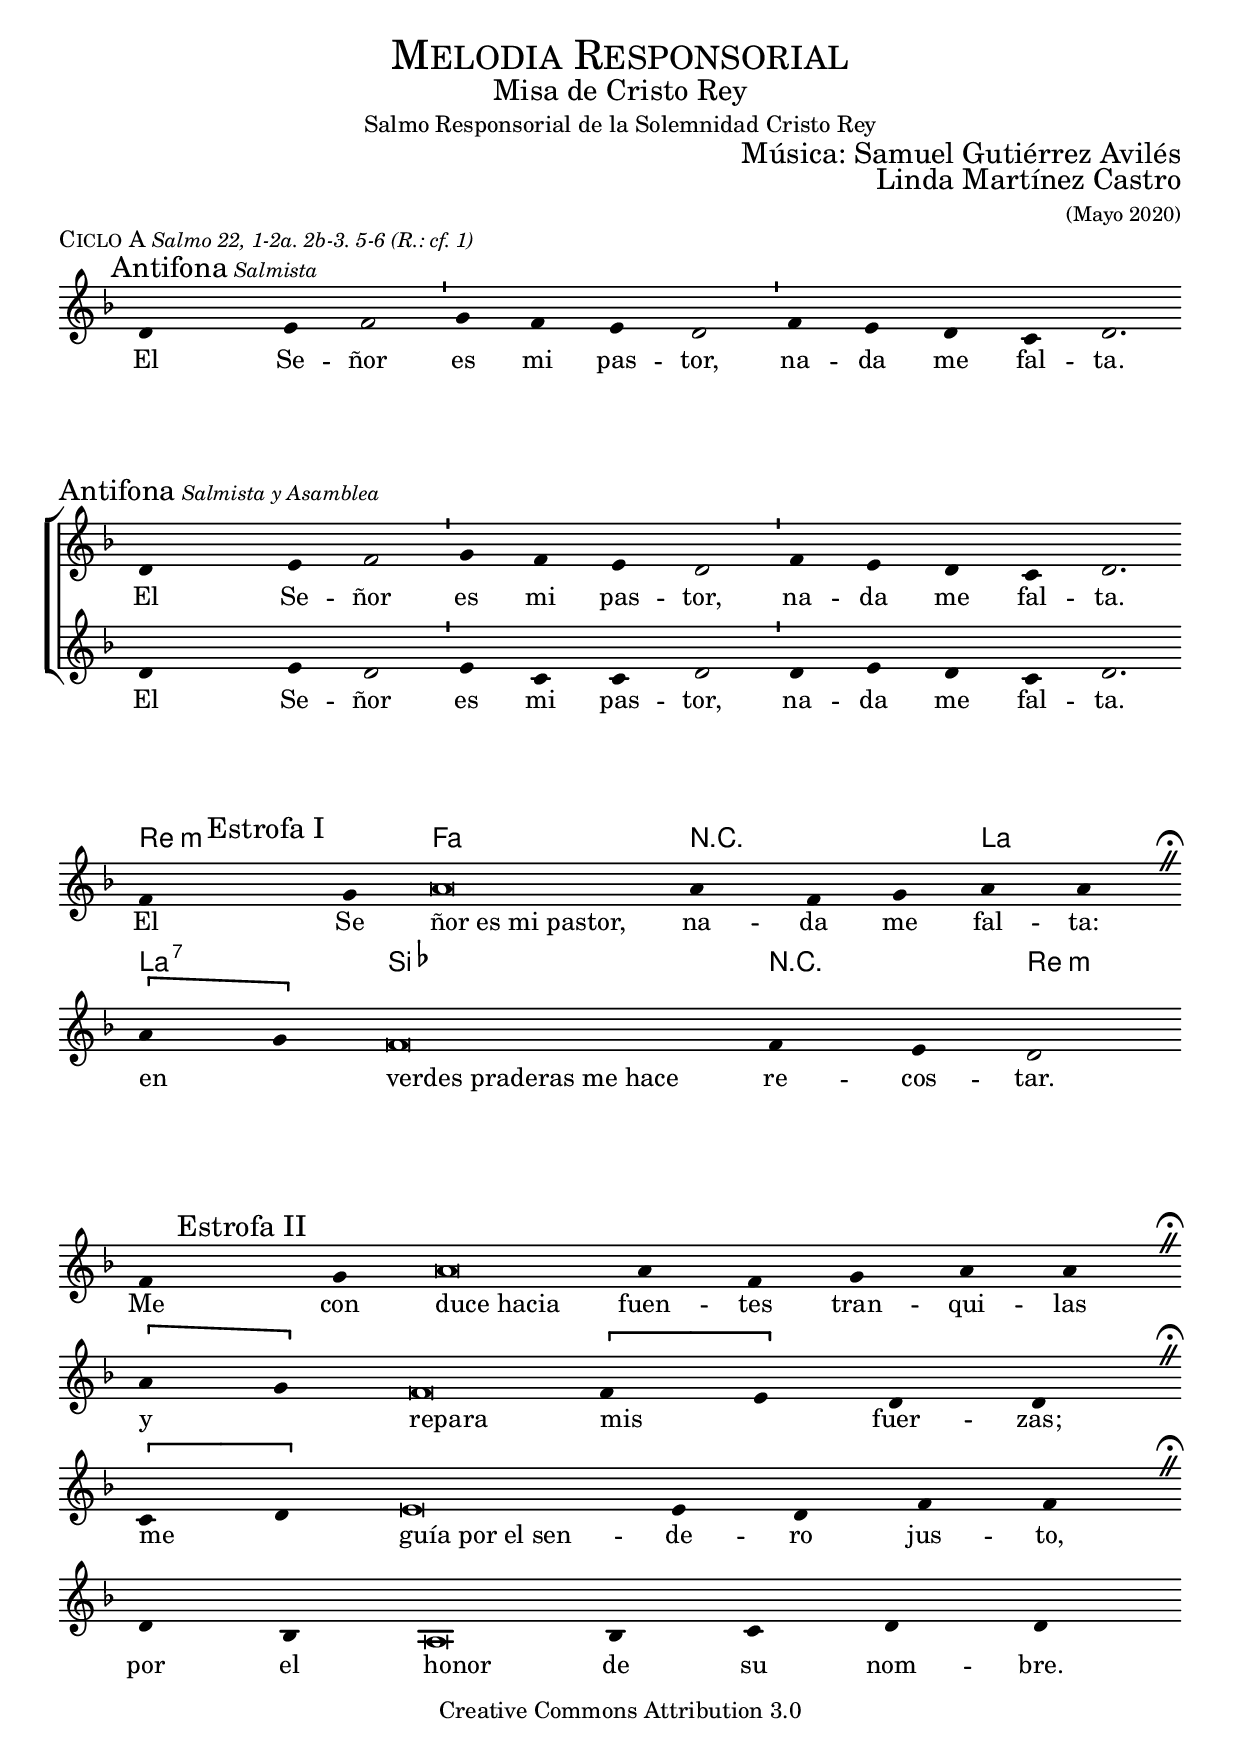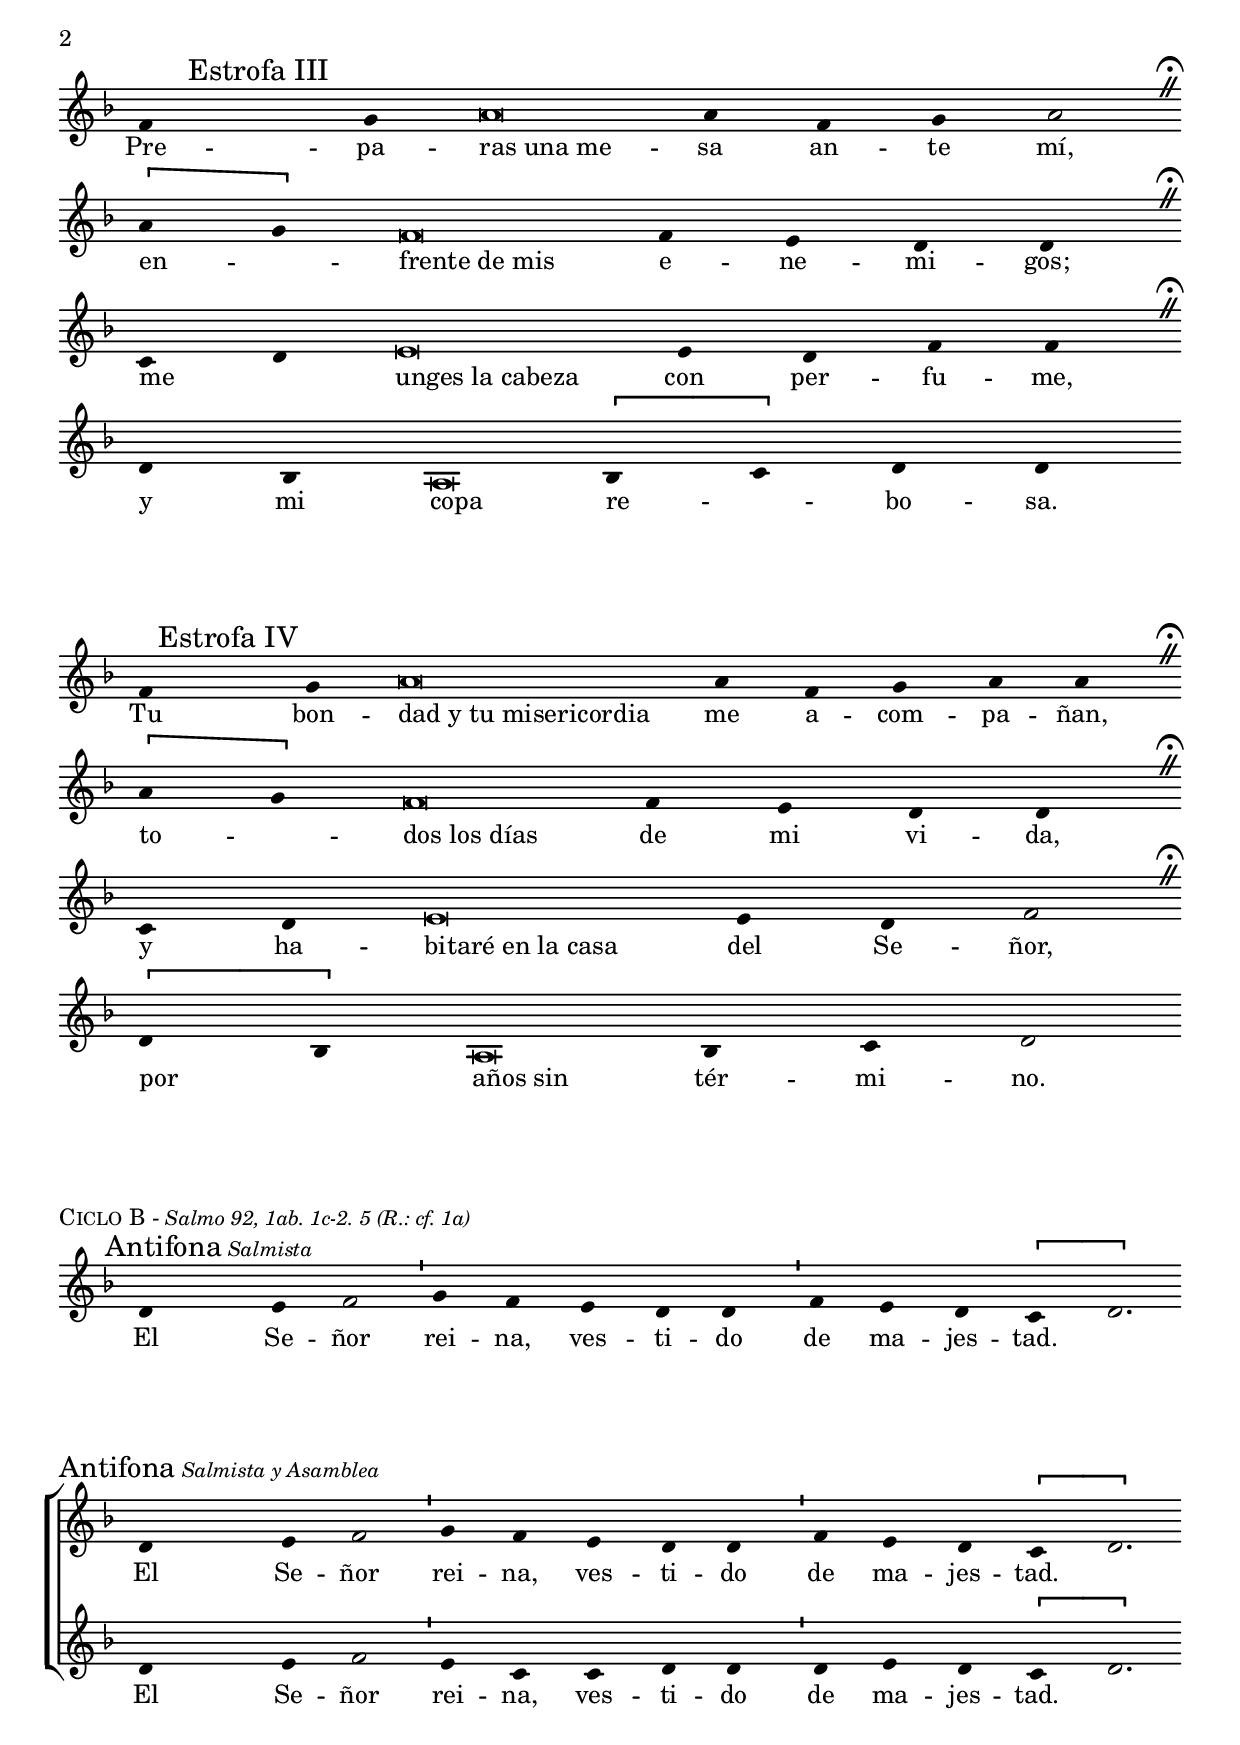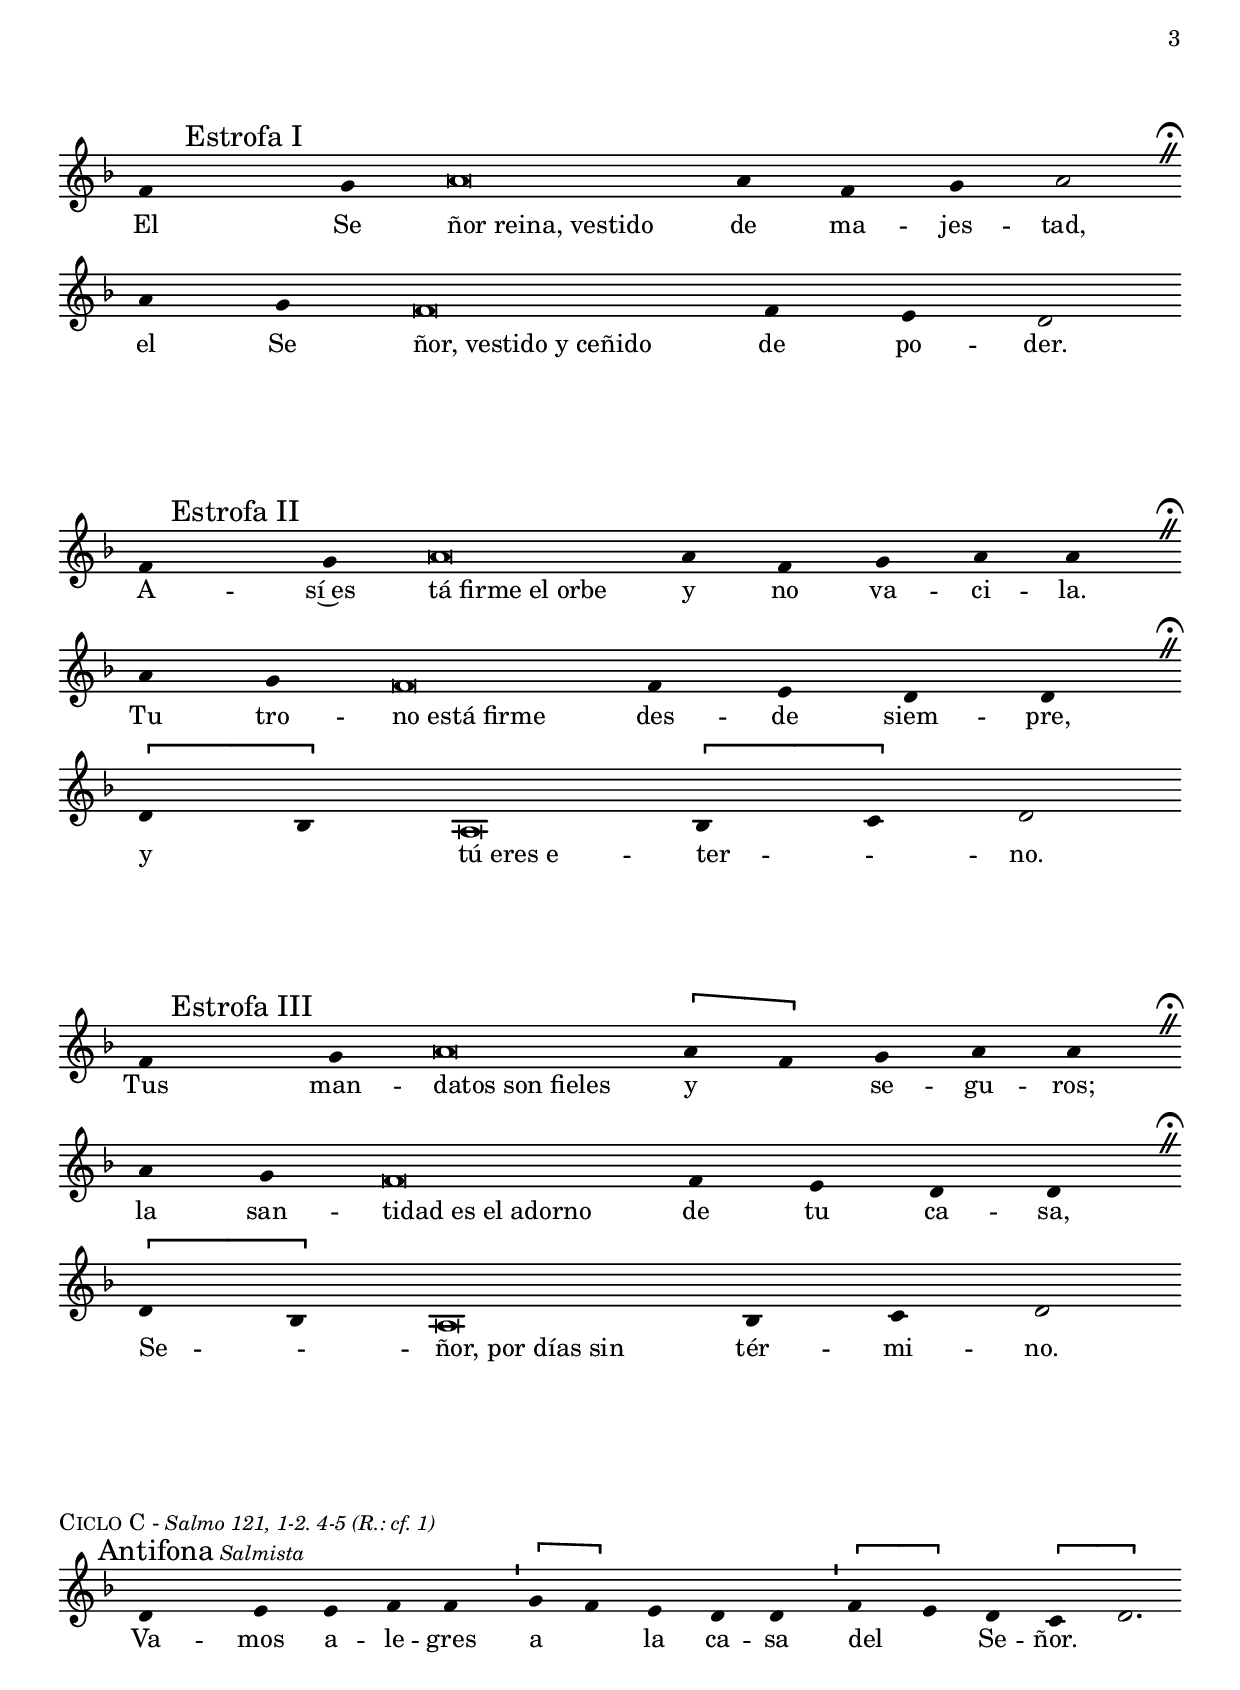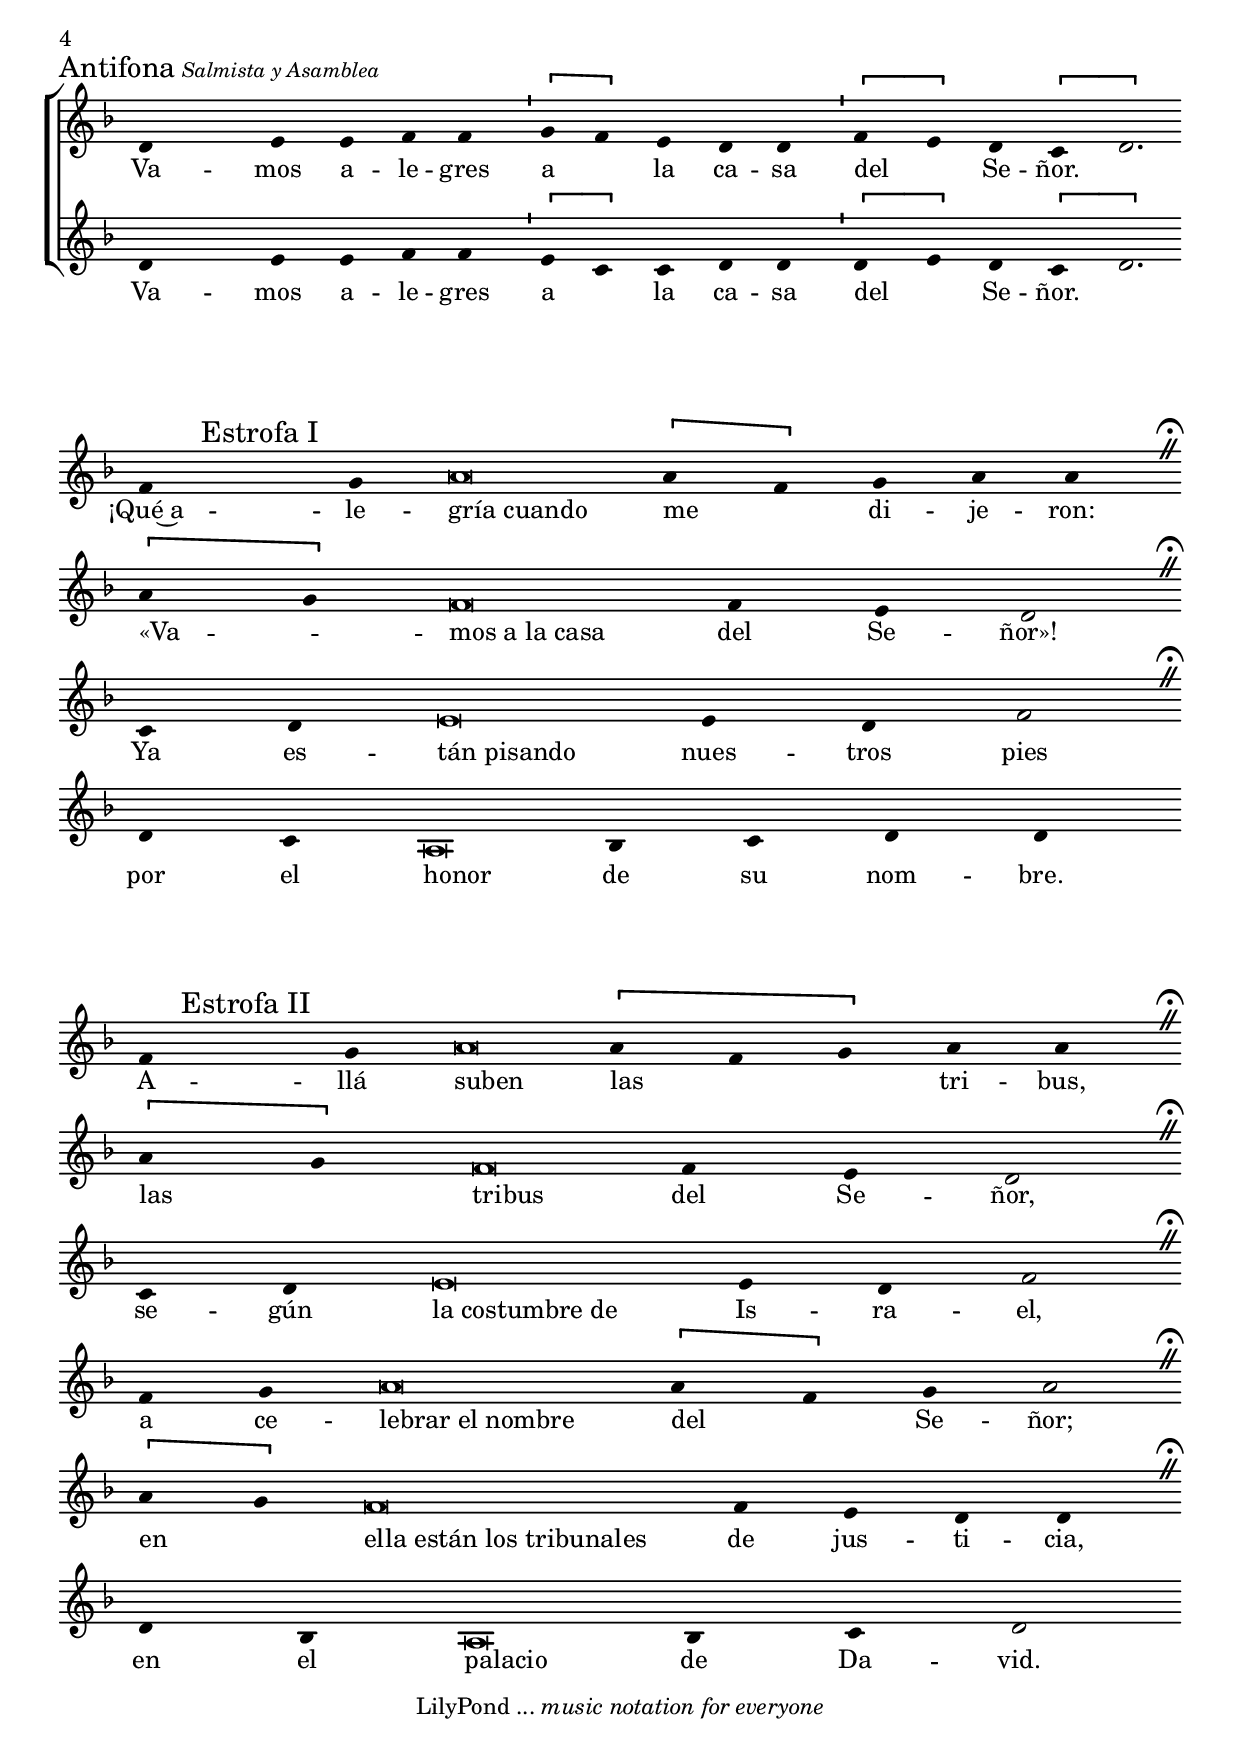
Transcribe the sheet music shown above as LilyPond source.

% ****************************************************************
%	Melodia Responsorial - Melodia inspirada en las composiciones de Pbro Lucien Deiss
%	by serach.sam@
% ****************************************************************
\language "espanol"
\version "2.19.82"

% --- includes
\include "gregorian.ly"

%#(set-global-staff-size 19)


% --- Cabecera
\markup { \fill-line { \center-column { \fontsize #5 \smallCaps "Melodia Responsorial" \fontsize #2 "Misa de Cristo Rey" "Salmo Responsorial de la Solemnidad Cristo Rey"} } }
\markup { \fill-line { " " \right-column { \fontsize #2 "Música: Samuel Gutiérrez Avilés" } } }
\markup { \fill-line { " " \right-column { \fontsize #2 "Linda Martínez Castro" \small "(Mayo 2020)" } } }
\header {
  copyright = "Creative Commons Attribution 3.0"
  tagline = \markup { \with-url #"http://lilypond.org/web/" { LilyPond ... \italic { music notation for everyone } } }
  breakbefore = ##t
}

% --- Ciclo B
% --- acordes
harmony_stanza = \new ChordNames {
  \chordmode {
    \italianChords
    re4:m do4 re2:m do2 re2:m sib,2 do4 re2.:m
  }
}

% --- Antifona
\score {
  <<
    %\harmony_stanza
    \new Staff <<
      %\set Staff.midiInstrument = "clarinet"
      \new Voice = "melody" \relative do' {
        \set Score.timing = ##f
        %\tempo "Adagio" 4 = 70
        \time 4/4
        \key re \minor

        re4 \mark \markup{ "Antifona" \small \italic "Salmista"} mi fa2  \divisioMinima
        sol4 fa8 mi re2 \divisioMinima
        fa4 mi8 re do4 re2. \finalis \break 
        s32
      }
      \new Lyrics \lyricsto "melody" {
        El Se -- ñor es mi pas -- tor, na -- da me fal -- ta.
      }
    >>
  >>
  \header {
    piece = \markup { \smallCaps "Ciclo A" \italic \small "Salmo 22, 1-2a. 2b-3. 5-6 (R.: cf. 1)"}
  }
  \midi {}
  \layout {
    ragged-right = ##f
    \context {
      \Staff
      \remove "Time_signature_engraver"
      \remove "Bar_engraver"
      \hide Stem
      \RemoveEmptyStaves
      \hide TupletNumber
    }
    \context {
      \Score
      barAlways = ##t
    }
  }
}

% --- Antifona Repeticion
\score {
  \new StaffGroup = "Antifona" <<
    %\harmony_stanza
    \new Staff <<
      %\set Staff.midiInstrument = "clarinet"
      \new Voice = "melody" \relative do' {
        \set Score.timing = ##f
        %\tempo "Adagio" 4 = 70
        \time 4/4
        \key re \minor
        
        re4 \mark \markup{ "Antifona" \small \italic "Salmista y Asamblea"} mi fa2 \divisioMinima
        sol4 fa8 mi re2 \divisioMinima
        fa4 mi8 re do4 re2. \finalis \break 
        s32
      }
      \new Lyrics \lyricsto "melody" {
        El Se -- ñor es mi pas -- tor, na -- da me fal -- ta.
      }
    >>
    \new Staff <<
      %\set Staff.midiInstrument = "oboe"
      \new Voice = "contramelody" \relative do' {
        \set Score.timing = ##f
        %\tempo "Adagio" 4 = 70
        \time 4/4
        \key re \minor
        
        re4 mi re2   \divisioMinima
        mi4 do8 do re2 \divisioMinima
        re4 mi8 re do4 re2. \finalis \break 
        s32
      }
      \new Lyrics \lyricsto "contramelody" {
        El Se -- ñor es mi pas -- tor, na -- da me fal -- ta.
      }
    >>
  >>
  \midi {}
  \layout {
    ragged-right = ##f
    \context {
      \Staff
      \remove "Time_signature_engraver"
      \remove "Bar_engraver"
      \hide Stem
      \RemoveEmptyStaves
      \hide TupletNumber
    }
    \context {
      \Score
      barAlways = ##t
    }
  }
}

% Estrofa I
harmony_stanza_antifona = \new ChordNames {
  \chordmode {
    \italianChords
    re4:m fa \breve R4 la2
    la4:7 sib\breve R4 re2:m
  }
}

\score {
  <<
    \harmony_stanza_antifona
    \new Staff <<
      %\set Staff.midiInstrument = "oboe"
      \new Voice = "melody" \relative do' {
        \set Score.timing = ##f
        %\tempo "Adagio" 4 = 70
        \time 4/4
        \key re \minor
        
        \override TupletBracket.bracket-visibility = ##f
        fa8 \mark \markup{ "Estrofa I" } sol la \breve \tuplet 3/2 {la8 fa sol} la4 la \divisioMaxima \break
        \[la8 sol\] fa \breve fa8 mi re2 \finalis \break
        s32
      }
      \new Lyrics \lyricsto "melody" {
        El Se 
        \once \override LyricText.self-alignment-X = #-1
        "ñor es mi pastor," na -- da me fal -- ta:
        en _
        \once \override LyricText.self-alignment-X = #-1
        "verdes praderas me hace" re -- cos -- tar.
      }
    >>
  >>
  \midi {}
  \layout {
    ragged-right = ##f
    \context {
      \Staff
      \remove "Time_signature_engraver"
      \remove "Bar_engraver"
      \hide Stem
      \RemoveEmptyStaves
      \hide TupletNumber
    }
    \context {
      \Score
      barAlways = ##t
    }
  }
}

% Estrofa II
harmony_stanza_estrofa = \new ChordNames {
  \chordmode {
    \italianChords
    re4:m fa \breve R4 la2
    la4:7 sib \breve R4 re2:m
    la4:m do \breve R4 sib2
    R4 fa \breve sol4:m do4 re2:m
  }
}

\score {
  <<
    %\harmony_stanza_estrofa
    \new Staff <<
      \set Staff.midiInstrument = "oboe"
      \new Voice = "melody" \relative do' {
        \set Score.timing = ##f
        %\tempo "Adagio" 4 = 70
        \time 4/4
        \key re \minor
        
        \override TupletBracket.bracket-visibility = ##f
        fa8 \mark \markup{ "Estrofa II" } sol la \breve \tuplet 3/2 {la8 fa sol} la4 la \divisioMaxima \break
        \[la8 sol\] fa \breve \[fa8 mi\] re4 re \divisioMaxima \break
        \[do8 re\] mi \breve \tuplet 3/2 { mi4 re8 } fa4 fa \divisioMaxima \break
        re8 sib la \breve sib4 do re4 re \finalis \break
        s32
      }
      \new Lyrics \lyricsto "melody" {
        Me con 
        \once \override LyricText.self-alignment-X = #-1
        "duce hacia" fuen -- tes tran -- qui -- las
        y _
        \once \override LyricText.self-alignment-X = #-1
        "repara" mis _ fuer -- zas;
        me _ 
        \once \override LyricText.self-alignment-X = #-1
        "guía por el sen" -- de -- ro jus -- to,
        por el 
        \once \override LyricText.self-alignment-X = #-1
        "honor" de su nom -- bre.
      }
    >>
  >>
  \midi {}
  \layout {
    ragged-right = ##f
    \context {
      \Staff
      \remove "Time_signature_engraver"
      \remove "Bar_engraver"
      \hide Stem
      \RemoveEmptyStaves
      \hide TupletNumber
    }
    \context {
      \Score
      barAlways = ##t
    }
  }
}

% Estrofa III
\score {
  <<
    %\harmony_stanza_estrofa
    \new Staff <<
      %\set Staff.midiInstrument = "oboe"
      \new Voice = "melody" \relative do' {
        \set Score.timing = ##f
        %\tempo "Adagio" 4 = 70
        \time 4/4
        \key re \minor
        
        \override TupletBracket.bracket-visibility = ##f
        fa8 \mark \markup{ "Estrofa III" } sol la \breve \tuplet 3/2 {la8 fa sol} la2 \divisioMaxima \break
        \[la8 sol\] fa \breve fa8 mi re4 re \divisioMaxima \break
        do8 re mi \breve \tuplet 3/2 { mi4 re8 } fa4 fa \divisioMaxima \break
        re8 sib la \breve \[sib4 do\] re4 re \finalis \break
        s32
      }
      \new Lyrics \lyricsto "melody" {
        Pre -- pa -- 
        \once \override LyricText.self-alignment-X = #-1
        "ras una me" -- sa an -- te mí,
        en -- _
        \once \override LyricText.self-alignment-X = #-1
        "frente de mis" e -- ne -- mi -- gos;
        me _ 
        \once \override LyricText.self-alignment-X = #-1
        "unges la cabeza" con per -- fu -- me,
        y mi
        \once \override LyricText.self-alignment-X = #-1
        "copa" re -- _ bo -- sa.
      }
    >>
  >>
  \midi {}
  \layout {
    ragged-right = ##f
    \context {
      \Staff
      \remove "Time_signature_engraver"
      \remove "Bar_engraver"
      \hide Stem
      \RemoveEmptyStaves
      \hide TupletNumber
    }
    \context {
      \Score
      barAlways = ##t
    }
  }
}

% Estrofa IV
\score {
  <<
    %\harmony_stanza_estrofa
    \new Staff <<
      %\set Staff.midiInstrument = "oboe"
      \new Voice = "melody" \relative do' {
        \set Score.timing = ##f
        %\tempo "Adagio" 4 = 70
        \time 4/4
        \key re \minor
        
        \override TupletBracket.bracket-visibility = ##f
        fa8 \mark \markup{ "Estrofa IV" } sol la \breve \tuplet 3/2 {la8 fa sol} la4 la \divisioMaxima \break
        \[la8 sol\] fa \breve fa8 mi re4 re \divisioMaxima \break
        do8 re mi \breve \tuplet 3/2 { mi4 re8 } fa2 \divisioMaxima \break
        \[re8 sib\] la \breve sib4 do re2 \finalis \break
        s32
      }
      \new Lyrics \lyricsto "melody" {
        Tu bon --
        \once \override LyricText.self-alignment-X = #-1
        "dad y tu misericordia" me a -- com -- pa -- ñan,
        to -- _
        \once \override LyricText.self-alignment-X = #-1
        "dos los días" de mi vi -- da,
        y ha --
        \once \override LyricText.self-alignment-X = #-1
        "bitaré en la casa" del Se -- ñor,
        por _
        \once \override LyricText.self-alignment-X = #-1
        "años sin" tér -- mi -- no.
      }
    >>
  >>
  \midi {}
  \layout {
    ragged-right = ##f
    \context {
      \Staff
      \remove "Time_signature_engraver"
      \remove "Bar_engraver"
      \hide Stem
      \RemoveEmptyStaves
      \hide TupletNumber
    }
    \context {
      \Score
      barAlways = ##t
    }
  }
}

% --- Ciclo B
% --- acordes
harmony_stanza_b = \new ChordNames {
  \chordmode {
    \italianChords
    re4:m do4 re2:m do2 re2:m sib,2 do4 re2.:m
  }
}

% --- Antifona
\score {
  <<
    %\harmony_stanza_b
    \new Staff <<
      %\set Staff.midiInstrument = "clarinet"
      \new Voice = "melody" \relative do' {
        \set Score.timing = ##f
        %\tempo "Adagio" 4 = 70
        \time 4/4
        \key re \minor

        re4 \mark \markup{ "Antifona" \small \italic "Salmista"} mi fa2  \divisioMinima
        sol4 fa8 mi re4 re \divisioMinima
        fa4 mi8 re \[do4 re2.\] \finalis \break 
        s32
      }
      \new Lyrics \lyricsto "melody" {
        El Se -- ñor rei -- na, ves -- ti -- do de ma -- jes -- tad.
      }
    >>
  >>
  \header {
    piece = \markup { \smallCaps "Ciclo B" - \italic \small "Salmo 92, 1ab. 1c-2. 5 (R.: cf. 1a)" }
  }
  \midi {}
  \layout {
    ragged-right = ##f
    \context {
      \Staff
      \remove "Time_signature_engraver"
      \remove "Bar_engraver"
      \hide Stem
      \RemoveEmptyStaves
      \hide TupletNumber
    }
    \context {
      \Score
      barAlways = ##t
    }
  }
}

% --- Antifona Repeticion
\score {
  \new StaffGroup = "Antifona" <<
    %\harmony_stanza
    \new Staff <<
      %\set Staff.midiInstrument = "clarinet"
      \new Voice = "melody" \relative do' {
        \set Score.timing = ##f
        %\tempo "Adagio" 4 = 70
        \time 4/4
        \key re \minor
        
        re4 \mark \markup{ "Antifona" \small \italic "Salmista y Asamblea"} mi fa2 \divisioMinima
        sol4 fa8 mi re4 re \divisioMinima
        fa4 mi8 re \[do4 re2.\] \finalis \break 
        s32
      }
      \new Lyrics \lyricsto "melody" {
        El Se -- ñor rei -- na, ves -- ti -- do de ma -- jes -- tad.
      }
    >>
    \new Staff <<
      %\set Staff.midiInstrument = "oboe"
      \new Voice = "contramelody" \relative do' {
        \set Score.timing = ##f
        %\tempo "Adagio" 4 = 70
        \time 4/4
        \key re \minor
        
        re4 mi fa2   \divisioMinima
        mi4 do8 do re4 re \divisioMinima
        re4 mi8 re \[do4 re2.\] \finalis \break 
        s32
      }
      \new Lyrics \lyricsto "contramelody" {
        El Se -- ñor rei -- na, ves -- ti -- do de ma -- jes -- tad.
      }
    >>
  >>
  \midi {}
  \layout {
    ragged-right = ##f
    \context {
      \Staff
      \remove "Time_signature_engraver"
      \remove "Bar_engraver"
      \hide Stem
      \RemoveEmptyStaves
      \hide TupletNumber
    }
    \context {
      \Score
      barAlways = ##t
    }
  }
}

\score {
  <<
    %\harmony_stanza_antifona
    \new Staff <<
      %\set Staff.midiInstrument = "oboe"
      \new Voice = "melody" \relative do' {
        \set Score.timing = ##f
        %\tempo "Adagio" 4 = 70
        \time 4/4
        \key re \minor
        
        \override TupletBracket.bracket-visibility = ##f
        fa8 \mark \markup{ "Estrofa I" } sol la \breve \tuplet 3/2 {la8 fa sol} la2 \divisioMaxima \break
        la8 sol fa \breve fa8 mi re2 \finalis \break
        s32
      }
      \new Lyrics \lyricsto "melody" {
        El Se 
        \once \override LyricText.self-alignment-X = #-1
        "ñor reina, vestido" de ma -- jes -- tad,
        el Se
        \once \override LyricText.self-alignment-X = #-1
        "ñor, vestido y ceñido" de po -- der.
      }
    >>
  >>
  \midi {}
  \layout {
    ragged-right = ##f
    \context {
      \Staff
      \remove "Time_signature_engraver"
      \remove "Bar_engraver"
      \hide Stem
      \RemoveEmptyStaves
      \hide TupletNumber
    }
    \context {
      \Score
      barAlways = ##t
    }
  }
}

\score {
  <<
    %\harmony_stanza_estrofa
    \new Staff <<
      \set Staff.midiInstrument = "oboe"
      \new Voice = "melody" \relative do' {
        \set Score.timing = ##f
        %\tempo "Adagio" 4 = 70
        \time 4/4
        \key re \minor
        
        \override TupletBracket.bracket-visibility = ##f
        fa8 \mark \markup{ "Estrofa II" } sol la \breve \tuplet 3/2 {la8 fa sol} la4 la \divisioMaxima \break
        la8 sol fa \breve fa8 mi re4 re \divisioMaxima \break
        \[re8 sib\] la \breve \[sib4 do\] re2 \finalis \break
        s32
      }
      \new Lyrics \lyricsto "melody" {
        A -- sí~es
        \once \override LyricText.self-alignment-X = #-1
        "tá firme el orbe" y no va -- ci -- la.
        Tu tro --
        \once \override LyricText.self-alignment-X = #-1
        "no está firme" des -- de siem -- pre,        
        y _ 
        \once \override LyricText.self-alignment-X = #-1
        "tú eres e" -- ter -- _ no.
      }
    >>
  >>
  \midi {}
  \layout {
    ragged-right = ##f
    \context {
      \Staff
      \remove "Time_signature_engraver"
      \remove "Bar_engraver"
      \hide Stem
      \RemoveEmptyStaves
      \hide TupletNumber
    }
    \context {
      \Score
      barAlways = ##t
    }
  }
}

\score {
  <<
    %\harmony_stanza_estrofa
    \new Staff <<
      \set Staff.midiInstrument = "oboe"
      \new Voice = "melody" \relative do' {
        \set Score.timing = ##f
        %\tempo "Adagio" 4 = 70
        \time 4/4
        \key re \minor
        
        \override TupletBracket.bracket-visibility = ##f
        fa8 \mark \markup{ "Estrofa III" } sol la \breve \tuplet 3/2 {\[la8 fa\] sol} la4 la \divisioMaxima \break
        la8 sol fa \breve fa8 mi re4 re \divisioMaxima \break
        \[re8 sib\] la \breve sib4 do re2 \finalis \break
        s32
      }
      \new Lyrics \lyricsto "melody" {
        Tus man --
        \once \override LyricText.self-alignment-X = #-1
        "datos son fieles" y _ se -- gu -- ros;
        la san --
        \once \override LyricText.self-alignment-X = #-1
        "tidad es el adorno" de tu ca -- sa,
        Se -- _
        \once \override LyricText.self-alignment-X = #-1
        "ñor, por días sin" tér -- mi -- no.
      }
    >>
  >>
  \midi {}
  \layout {
    ragged-right = ##f
    \context {
      \Staff
      \remove "Time_signature_engraver"
      \remove "Bar_engraver"
      \hide Stem
      \RemoveEmptyStaves
      \hide TupletNumber
    }
    \context {
      \Score
      barAlways = ##t
    }
  }
}

% --- Antifona
\score {
  <<
    %\harmony_stanza_b
    \new Staff <<
      %\set Staff.midiInstrument = "clarinet"
      \new Voice = "melody" \relative do' {
        \set Score.timing = ##f
        %\tempo "Adagio" 4 = 70
        \time 4/4
        \key re \minor

        re4 \mark \markup{ "Antifona" \small \italic "Salmista"} mi8 mi fa4 fa  \divisioMinima
        \[sol4 fa8\] mi re4 re \divisioMinima
        \[fa4 mi8\] re \[do4 re2.\] \finalis \break 
        s32
      }
      \new Lyrics \lyricsto "melody" {
        Va -- mos a -- le -- gres a  _ la ca -- sa del _ Se -- ñor.
      }
    >>
  >>
  \header {
    piece = \markup { \smallCaps "Ciclo C" - \italic \small "Salmo 121, 1-2. 4-5 (R.: cf. 1)" }
  }
  \midi {}
  \layout {
    ragged-right = ##f
    \context {
      \Staff
      \remove "Time_signature_engraver"
      \remove "Bar_engraver"
      \hide Stem
      \RemoveEmptyStaves
      \hide TupletNumber
    }
    \context {
      \Score
      barAlways = ##t
    }
  }
}

% --- Antifona Repeticion
\score {
  \new StaffGroup = "Antifona" <<
    %\harmony_stanza
    \new Staff <<
      %\set Staff.midiInstrument = "clarinet"
      \new Voice = "melody" \relative do' {
        \set Score.timing = ##f
        %\tempo "Adagio" 4 = 70
        \time 4/4
        \key re \minor
        
        re4 \mark \markup{ "Antifona" \small \italic "Salmista y Asamblea"} mi8 mi fa4 fa \divisioMinima
        \[sol4 fa8\] mi re4 re \divisioMinima
        \[fa4 mi8\] re \[do4 re2.\] \finalis \break 
        s32
      }
      \new Lyrics \lyricsto "melody" {
        Va -- mos a -- le -- gres a _ la ca -- sa del _ Se -- ñor.
      }
    >>
    \new Staff <<
      %\set Staff.midiInstrument = "oboe"
      \new Voice = "contramelody" \relative do' {
        \set Score.timing = ##f
        %\tempo "Adagio" 4 = 70
        \time 4/4
        \key re \minor
        
        re4 mi8 mi fa4 fa \divisioMinima
        \[mi4 do8\] do re4 re \divisioMinima
        \[re4 mi8\] re \[do4 re2.\] \finalis \break 
        s32
      }
      \new Lyrics \lyricsto "contramelody" {
        Va -- mos a -- le -- gres a _ la ca -- sa del _ Se -- ñor.
      }
    >>
  >>
  \midi {}
  \layout {
    ragged-right = ##f
    \context {
      \Staff
      \remove "Time_signature_engraver"
      \remove "Bar_engraver"
      \hide Stem
      \RemoveEmptyStaves
      \hide TupletNumber
    }
    \context {
      \Score
      barAlways = ##t
    }
  }
}

\score {
  <<
    %\harmony_stanza_estrofa
    \new Staff <<
      \set Staff.midiInstrument = "oboe"
      \new Voice = "melody" \relative do' {
        \set Score.timing = ##f
        %\tempo "Adagio" 4 = 70
        \time 4/4
        \key re \minor
        
        \override TupletBracket.bracket-visibility = ##f
        fa8 \mark \markup{ "Estrofa I" } sol la \breve \tuplet 3/2 {\[la8 fa\] sol} la4 la \divisioMaxima \break
        \[la8 sol\] fa \breve fa8 mi re2 \divisioMaxima \break
        do8 re mi \breve \tuplet 3/2 { mi4 re8 } fa2 \divisioMaxima \break
        re8 do la \breve sib4 do re4 re \finalis \break
        s32
      }
      \new Lyrics \lyricsto "melody" {
        ¡Qué~a -- le -- 
        \once \override LyricText.self-alignment-X = #-1
        "gría cuando" me _ di -- je -- ron:
        «Va -- _
        \once \override LyricText.self-alignment-X = #-1
        "mos a la casa" del Se -- ñor»!
        Ya es --
        \once \override LyricText.self-alignment-X = #-1
        "tán pisando" nues -- tros pies
        por el 
        \once \override LyricText.self-alignment-X = #-1
        "honor" de su nom -- bre.
      }
    >>
  >>
  \midi {}
  \layout {
    ragged-right = ##f
    \context {
      \Staff
      \remove "Time_signature_engraver"
      \remove "Bar_engraver"
      \hide Stem
      \RemoveEmptyStaves
      \hide TupletNumber
    }
    \context {
      \Score
      barAlways = ##t
    }
  }
}

\score {
  <<
    %\harmony_stanza_estrofa
    \new Staff <<
      \set Staff.midiInstrument = "oboe"
      \new Voice = "melody" \relative do' {
        \set Score.timing = ##f
        %\tempo "Adagio" 4 = 70
        \time 4/4
        \key re \minor
        
        \override TupletBracket.bracket-visibility = ##f
        fa8 \mark \markup{ "Estrofa II" } sol la \breve \tuplet 3/2 {\[la8 fa sol\]} la4 la \divisioMaxima \break
        \[la8 sol\] fa \breve fa8 mi re2 \divisioMaxima \break
        do8 re mi \breve \tuplet 3/2 { mi4 re8 } fa2 \divisioMaxima \break
        fa8 sol la \breve \tuplet 3/2 {\[la8 fa\] sol} la2 \divisioMaxima \break
        \[la8 sol\] fa \breve fa8 mi re4 re \divisioMaxima \break
        re8 sib la \breve sib4 do re2 \finalis \break
        s32
      }
      \new Lyrics \lyricsto "melody" {
        A -- llá
        \once \override LyricText.self-alignment-X = #-1
        "suben" las _ _ tri -- bus,  
        las _
        \once \override LyricText.self-alignment-X = #-1
        "tribus" del Se -- ñor,
        se -- gún
        \once \override LyricText.self-alignment-X = #-1
        "la costumbre de" Is -- ra -- el,
        a ce --
        \once \override LyricText.self-alignment-X = #-1
        "lebrar el nombre" del _ Se -- ñor;  
        en _
        \once \override LyricText.self-alignment-X = #-1
        "ella están los tribunales" de jus -- ti -- cia,
        en el 
        \once \override LyricText.self-alignment-X = #-1
        "palacio" de Da -- vid.
      }
    >>
  >>
  \midi {}
  \layout {
    ragged-right = ##f
    \context {
      \Staff
      \remove "Time_signature_engraver"
      \remove "Bar_engraver"
      \hide Stem
      \RemoveEmptyStaves
      \hide TupletNumber
    }
    \context {
      \Score
      barAlways = ##t
    }
  }
}

% --- Papel
\paper{
  #(set-default-paper-size "letter")
  page-breaking = #ly:page-turn-breaking
}